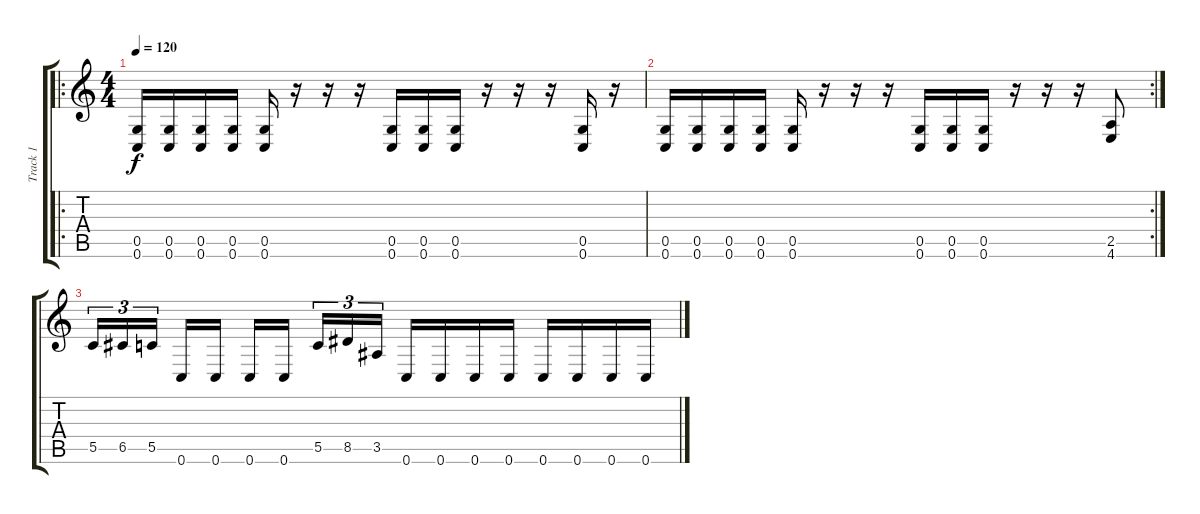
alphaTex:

\track ("Track 1" "Track 1") {instrument distortionguitar}
\staff {score tabs}
\tuning (D4 A3 F3 C3 G2 C2) {hide}
\ro
\ts (4 4)
\tempo 120
\clef g2
\ks c
(0.5 0.6).16{dy f instrument distortionguitar} (0.5 0.6).16 (0.5 0.6).16 (0.5 0.6).16 (0.5 0.6).16 r.16 r.16 r.16 (0.5 0.6).16 (0.5 0.6).16 (0.5 0.6).16 r.16 r.16 r.16 (0.5 0.6).16 r.16 |
\rc 2
(0.5 0.6).16 (0.5 0.6).16 (0.5 0.6).16 (0.5 0.6).16 (0.5 0.6).16 r.16 r.16 r.16 (0.5 0.6).16 (0.5 0.6).16 (0.5 0.6).16 r.16 r.16 r.16 (2.5 4.6).8 |
5.5.16{tu (3 2)} 6.5.16{tu (3 2)} 5.5.16{tu (3 2)} 0.6.16 0.6.16 0.6.16 0.6.16 5.5.16{tu (3 2)} 8.5.16{tu (3 2)} 3.5.16{tu (3 2)} 0.6.16 0.6.16 0.6.16 0.6.16 0.6.16 0.6.16 0.6.16 0.6.16
